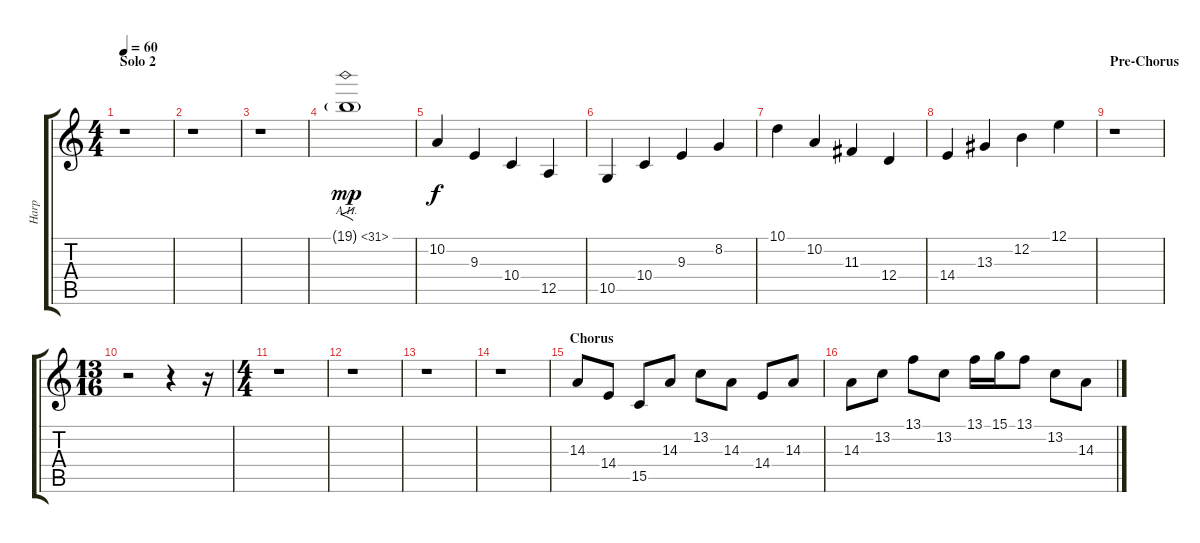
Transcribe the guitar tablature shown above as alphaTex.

\track ("Harp" "Harp") {instrument orchestralharp}
\staff {score tabs}
\tuning (E4 B3 G3 D3 A2 E2) {hide}
\ts (4 4)
\section ("" "Solo 2")
\tempo 60
\clef g2
\ks c
r.1{dy f} |
r.1 |
r.1 |
19.1{ah 12 g}.1{f dy mp volume 13 instrument choiraahs} |
10.2.4{dy f instrument orchestralharp} 9.3.4 10.4.4 12.5.4 |
10.5.4 10.4.4 9.3.4 8.2.4 |
10.1.4 10.2.4 11.3.4 12.4.4 |
14.4.4 13.3.4 12.2.4 12.1.4 |
\section ("" "Pre-Chorus")
r.1 |
\ts (13 16)
r.2 r.4 r.16 |
\ts (4 4)
r.1 |
r.1 |
r.1 |
r.1 |
\section ("" "Chorus")
14.3.8 14.4.8 15.5.8 14.3.8 13.2.8 14.3.8 14.4.8 14.3.8 |
14.3.8 13.2.8 13.1.8 13.2.8 13.1.16 15.1.16 13.1.8 13.2.8 14.3.8
